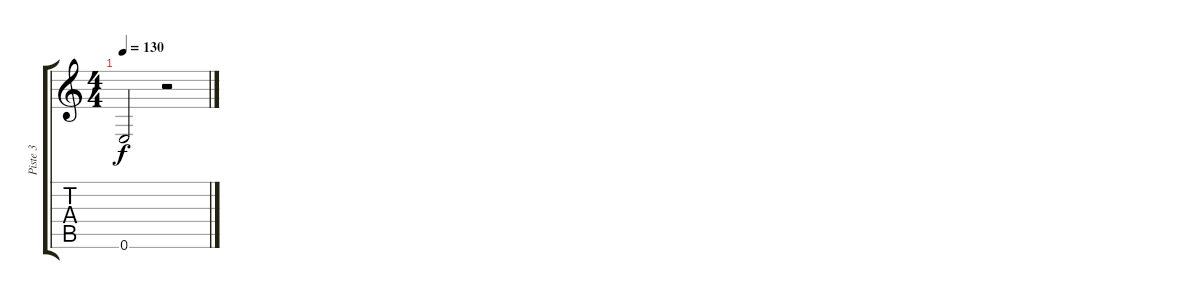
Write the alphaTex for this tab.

\track ("Piste 3" "Piste 3") {instrument electricbassfinger}
\staff {score tabs}
\tuning (E4 B3 G3 D3 A2 E2) {hide}
\ts (4 4)
\tempo 130
\clef g2
\ks c
0.6.2{dy f} r.2
